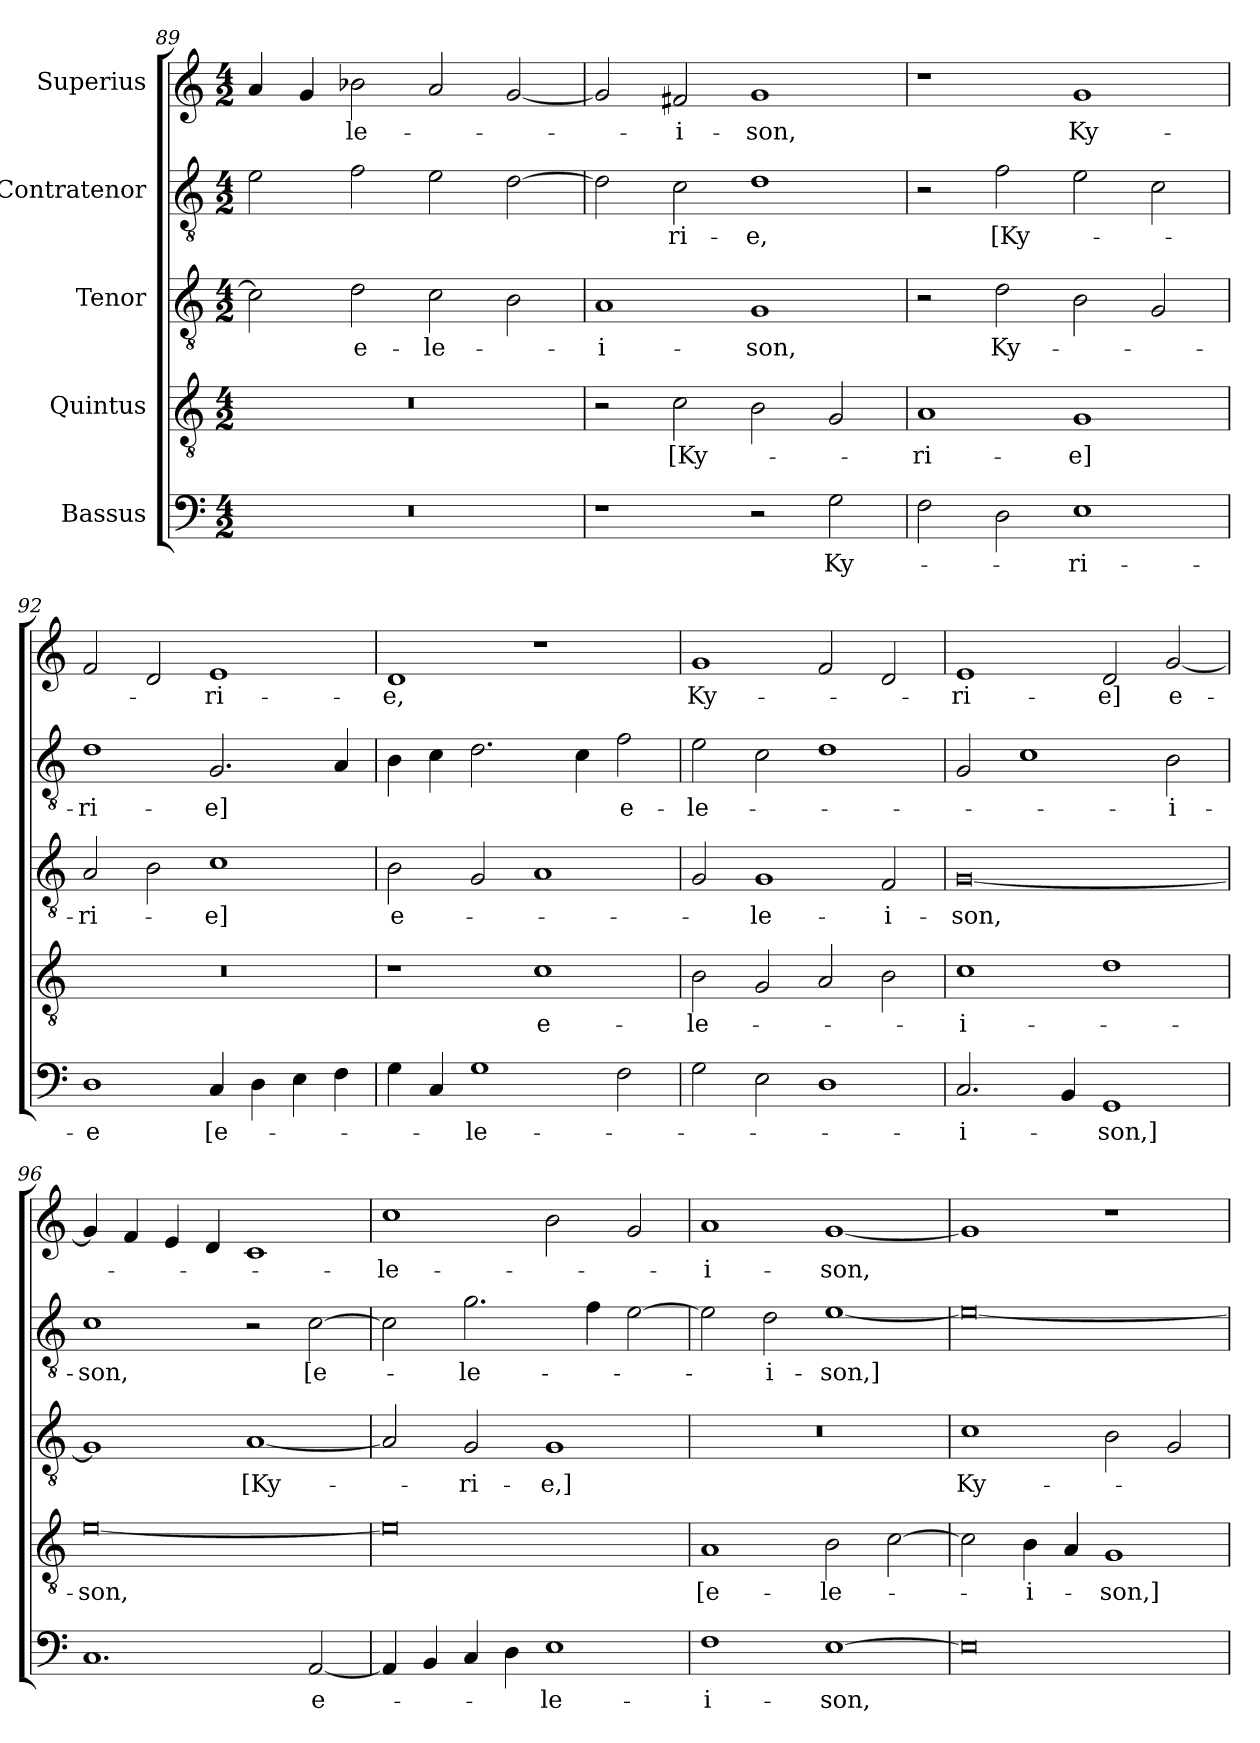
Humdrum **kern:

**kern	**text	**kern	**text	**kern	**text	**kern	**text	**kern	**text
*part5	*part5	*part4	*part4	*part3	*part3	*part2	*part2	*part1	*part1
*staff5	*staff5	*staff4	*staff4	*staff3	*staff3	*staff2	*staff2	*staff1	*staff1
*I"Bassus	*	*I"Quintus	*	*I"Tenor	*	*I"Contratenor	*	*I"Superius	*
*clefF4	*	*clefGv2	*	*clefGv2	*	*clefGv2	*	*clefG2	*
*k[]	*	*k[]	*	*k[]	*	*k[]	*	*k[]	*
*M4/2	*	*M4/2	*	*M4/2	*	*M4/2	*	*M4/2	*
=89	=89	=89	=89	=89	=89	=89	=89	=89	=89
0r	.	0r	.	2c\]	.	2e\	.	4a/	.
.	.	.	.	.	.	.	.	4g/	.
.	.	.	.	2d\	e-	2f\	.	2b-X\	-le-
.	.	.	.	2c\	-le-	2e\	.	2a/	.
.	.	.	.	2B\	.	[2d\	.	[2g/	.
=90	=90	=90	=90	=90	=90	=90	=90	=90	=90
1r	.	2r	.	1A/	-i-	2d\]	.	2g/]	.
.	.	2c\	[Ky-	.	.	2c\	-ri-	2f#X/	-i-
2r	.	2B\	.	1G/	-son,	1d/	-e,	1g/	-son,
2G\	Ky-	2G/	.	.	.	.	.	.	.
=91	=91	=91	=91	=91	=91	=91	=91	=91	=91
2F\	.	1A/	-ri-	2r	.	2r	.	1r	.
2D\	.	.	.	2d\	Ky-	2f\	[Ky-	.	.
1E\	-ri-	1G/	-e]	2B\	.	2e\	.	1g/	Ky-
.	.	.	.	2G/	.	2c\	.	.	.
=92	=92	=92	=92	=92	=92	=92	=92	=92	=92
1D\	-e	0r	.	2A/	-ri-	1d\	-ri-	2f/	.
.	.	.	.	2B\	.	.	.	2d/	.
4C/	[e-	.	.	1c/	-e]	2.G/	-e]	1e/	-ri-
4D\	.	.	.	.	.	.	.	.	.
4E\	.	.	.	.	.	.	.	.	.
4F\	.	.	.	.	.	4A/	.	.	.
=93	=93	=93	=93	=93	=93	=93	=93	=93	=93
4G\	.	1r	.	2B\	e-	4B\	.	1d/	-e,
4C/	.	.	.	.	.	4c\	.	.	.
1G\	-le-	.	.	2G/	.	2.d\	.	.	.
.	.	1c\	e-	1A/	.	.	.	1r	.
.	.	.	.	.	.	4c\	.	.	.
2F\	.	.	.	.	.	2f\	e-	.	.
=94	=94	=94	=94	=94	=94	=94	=94	=94	=94
2G\	.	2B\	-le-	2G/	.	2e\	-le-	1g/	Ky-
2E\	.	2G/	.	1G/	-le-	2c\	.	.	.
1D\	.	2A/	.	.	.	1d/	.	2f/	.
.	.	2B\	.	2F/	-i-	.	.	2d/	.
=95	=95	=95	=95	=95	=95	=95	=95	=95	=95
2.C/	-i-	1c\	-i-	[0G/	-son,	2G/	.	1e/	-ri-
.	.	.	.	.	.	1c/	.	.	.
4BB/	.	.	.	.	.	.	.	.	.
1GG/	-son,]	1d\	.	.	.	.	.	2d/	-e]
.	.	.	.	.	.	2B\	-i-	[2g/	e-
=96	=96	=96	=96	=96	=96	=96	=96	=96	=96
1.C/	.	[0e/	-son,	1G/]	.	1c/	-son,	4g/]	.
.	.	.	.	.	.	.	.	4f/	.
.	.	.	.	.	.	.	.	4e/	.
.	.	.	.	.	.	.	.	4d/	.
.	.	.	.	[1A/	[Ky-	2r	.	1c/	.
[2AA/	e-	.	.	.	.	[2c\	[e-	.	.
=97	=97	=97	=97	=97	=97	=97	=97	=97	=97
4AA/]	.	0e/]	.	2A/]	.	2c\]	.	1cc\	-le-
4BB/	.	.	.	.	.	.	.	.	.
4C/	.	.	.	2G/	-ri-	2.g\	-le-	.	.
4D\	.	.	.	.	.	.	.	.	.
1E\	-le-	.	.	1G/	-e,]	.	.	2b\	.
.	.	.	.	.	.	4f\	.	.	.
.	.	.	.	.	.	[2e\	.	2g/	.
=98	=98	=98	=98	=98	=98	=98	=98	=98	=98
1F\	-i-	1A/	[e-	0r	.	2e\]	.	1a/	-i-
.	.	.	.	.	.	2d\	-i-	.	.
[1E\	-son,	2B\	-le-	.	.	[1e/	-son,]	[1g/	-son,
.	.	[2c\	.	.	.	.	.	.	.
=99	=99	=99	=99	=99	=99	=99	=99	=99	=99
0E\]	.	2c\]	.	1c/	Ky-	0e/_	.	1g/]	.
.	.	4B\	-i-	.	.	.	.	.	.
.	.	4A/	.	.	.	.	.	.	.
.	.	1G/	-son,]	2B\	.	.	.	1r	.
.	.	.	.	2G/	.	.	.	.	.
=	=	=	=	=	=	=	=	=	=
*-	*-	*-	*-	*-	*-	*-	*-	*-	*-
